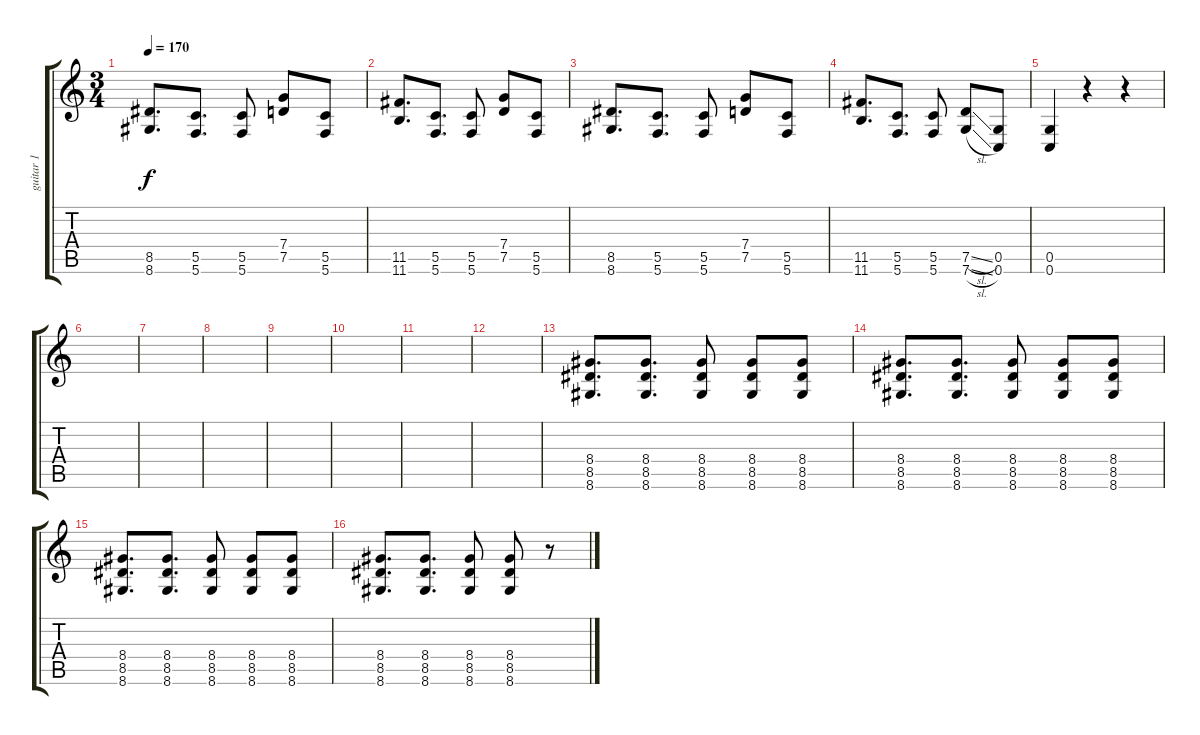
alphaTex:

\track ("guitar 1" "guitar 1") {instrument distortionguitar}
\staff {score tabs}
\tuning (D4 A3 F3 C3 G2 C2) {hide}
\ts (3 4)
\tempo 170
\clef g2
\ks c
(8.5 8.6).8{d dy f} (5.5 5.6).8{d} (5.5 5.6).8 (7.4 7.5).8 (5.5 5.6).8 |
(11.5 11.6).8{d} (5.5 5.6).8{d} (5.5 5.6).8 (7.4 7.5).8 (5.5 5.6).8 |
(8.5 8.6).8{d} (5.5 5.6).8{d} (5.5 5.6).8 (7.4 7.5).8 (5.5 5.6).8 |
(11.5 11.6).8{d} (5.5 5.6).8{d} (5.5 5.6).8 (7.5{sl} 7.6{sl}).8 (0.5 0.6).8 |
(0.5 0.6).4 r.4 r.4 |
|
|
|
|
|
|
|
(8.4 8.5 8.6).8{d} (8.4 8.5 8.6).8{d} (8.4 8.5 8.6).8 (8.4 8.5 8.6).8 (8.4 8.5 8.6).8 |
(8.4 8.5 8.6).8{d} (8.4 8.5 8.6).8{d} (8.4 8.5 8.6).8 (8.4 8.5 8.6).8 (8.4 8.5 8.6).8 |
(8.4 8.5 8.6).8{d} (8.4 8.5 8.6).8{d} (8.4 8.5 8.6).8 (8.4 8.5 8.6).8 (8.4 8.5 8.6).8 |
(8.4 8.5 8.6).8{d} (8.4 8.5 8.6).8{d} (8.4 8.5 8.6).8 (8.4 8.5 8.6).8 r.8
